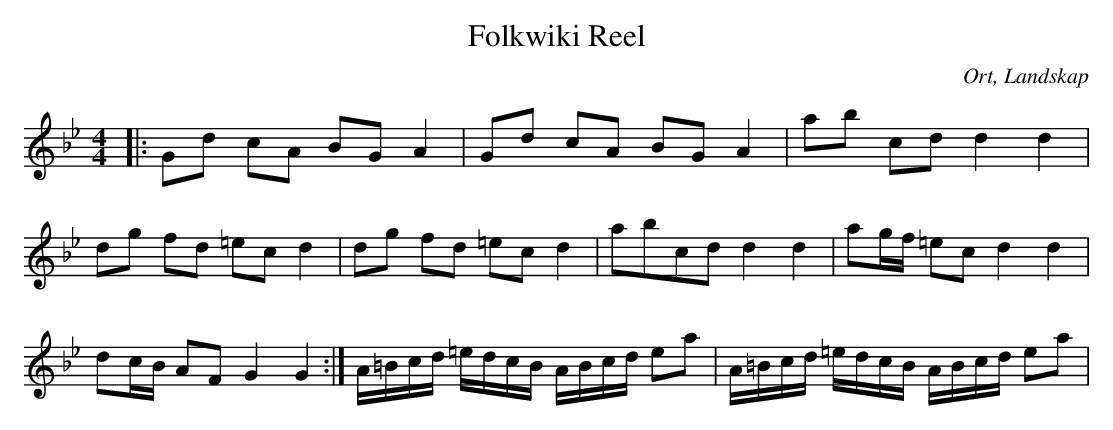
X:1
T:Folkwiki Reel
O:Ort, Landskap
M:4/4
L:1/16
K:Gm
|: G2d2 c2A2 B2G2 A4 | G2d2 c2A2 B2G2 A4 | a2b2 c2d2 d4 d4 | d2g2 f2d2 =e2c2 d4 | d2g2 f2d2 =e2c2 d4 | a2b2c2d2 d4 d4 | a2gf =e2c2 d4 d4|d2cB A2F2 G4 G4 :| A=Bcd =edcB ABcd e2a2 | A=Bcd =edcB ABcd e2a2 |
